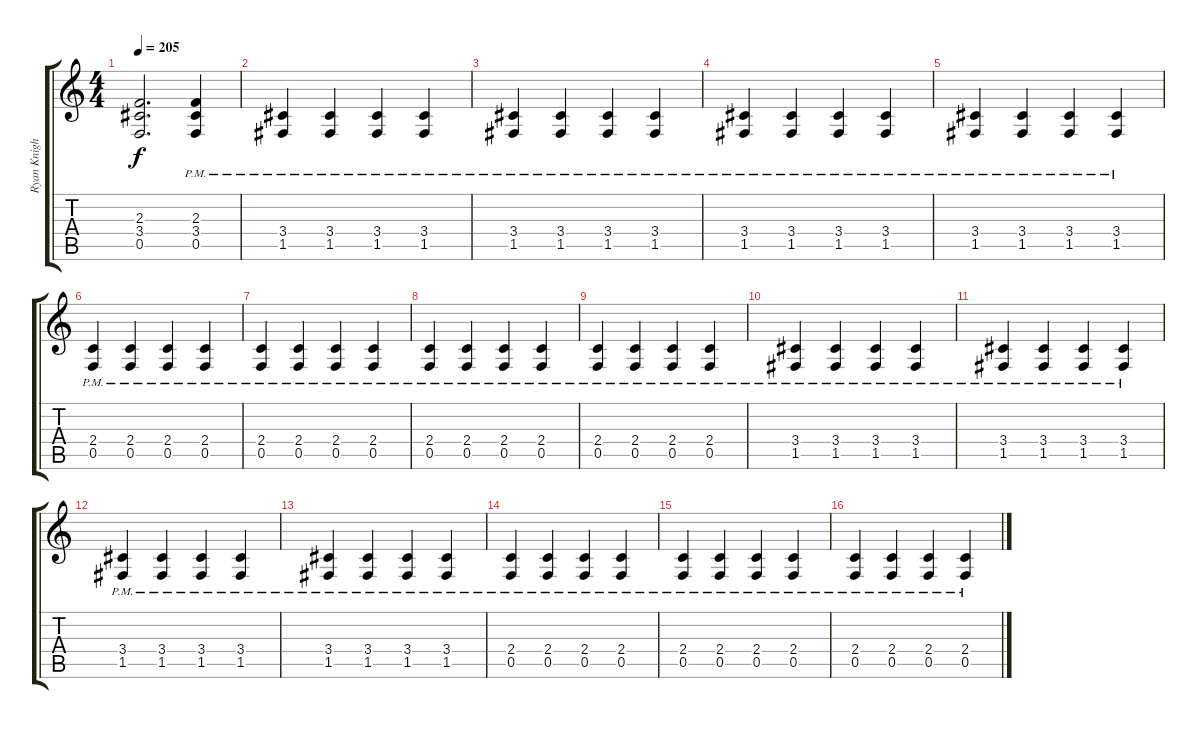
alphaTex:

\track ("Ryan Knight" "Ryan Knigh") {instrument distortionguitar}
\staff {score tabs}
\tuning (C4 G3 Eb3 Bb2 F2 C2) {hide}
\ts (4 4)
\tempo 205
\clef g2
\ks c
(2.3{t} 3.4{t} 0.5{t}).2{d dy f} (2.3{pm} 3.4{pm} 0.5{pm}).4 |
(3.4{pm} 1.5{pm}).4 (3.4{pm} 1.5{pm}).4 (3.4{pm} 1.5{pm}).4 (3.4{pm} 1.5{pm}).4 |
(3.4{pm} 1.5{pm}).4 (3.4{pm} 1.5{pm}).4 (3.4{pm} 1.5{pm}).4 (3.4{pm} 1.5{pm}).4 |
(3.4{pm} 1.5{pm}).4 (3.4{pm} 1.5{pm}).4 (3.4{pm} 1.5{pm}).4 (3.4{pm} 1.5{pm}).4 |
(3.4{pm} 1.5{pm}).4 (3.4{pm} 1.5{pm}).4 (3.4{pm} 1.5{pm}).4 (3.4{pm} 1.5{pm}).4 |
(2.4{pm} 0.5{pm}).4 (2.4{pm} 0.5{pm}).4 (2.4{pm} 0.5{pm}).4 (2.4{pm} 0.5{pm}).4 |
(2.4{pm} 0.5{pm}).4 (2.4{pm} 0.5{pm}).4 (2.4{pm} 0.5{pm}).4 (2.4{pm} 0.5{pm}).4 |
(2.4{pm} 0.5{pm}).4 (2.4{pm} 0.5{pm}).4 (2.4{pm} 0.5{pm}).4 (2.4{pm} 0.5{pm}).4 |
(2.4{pm} 0.5{pm}).4 (2.4{pm} 0.5{pm}).4 (2.4{pm} 0.5{pm}).4 (2.4{pm} 0.5{pm}).4 |
(3.4{pm} 1.5{pm}).4 (3.4{pm} 1.5{pm}).4 (3.4{pm} 1.5{pm}).4 (3.4{pm} 1.5{pm}).4 |
(3.4{pm} 1.5{pm}).4 (3.4{pm} 1.5{pm}).4 (3.4{pm} 1.5{pm}).4 (3.4{pm} 1.5{pm}).4 |
(3.4{pm} 1.5{pm}).4 (3.4{pm} 1.5{pm}).4 (3.4{pm} 1.5{pm}).4 (3.4{pm} 1.5{pm}).4 |
(3.4{pm} 1.5{pm}).4 (3.4{pm} 1.5{pm}).4 (3.4{pm} 1.5{pm}).4 (3.4{pm} 1.5{pm}).4 |
(2.4{pm} 0.5{pm}).4 (2.4{pm} 0.5{pm}).4 (2.4{pm} 0.5{pm}).4 (2.4{pm} 0.5{pm}).4 |
(2.4{pm} 0.5{pm}).4 (2.4{pm} 0.5{pm}).4 (2.4{pm} 0.5{pm}).4 (2.4{pm} 0.5{pm}).4 |
(2.4{pm} 0.5{pm}).4 (2.4{pm} 0.5{pm}).4 (2.4{pm} 0.5{pm}).4 (2.4{pm} 0.5{pm}).4
